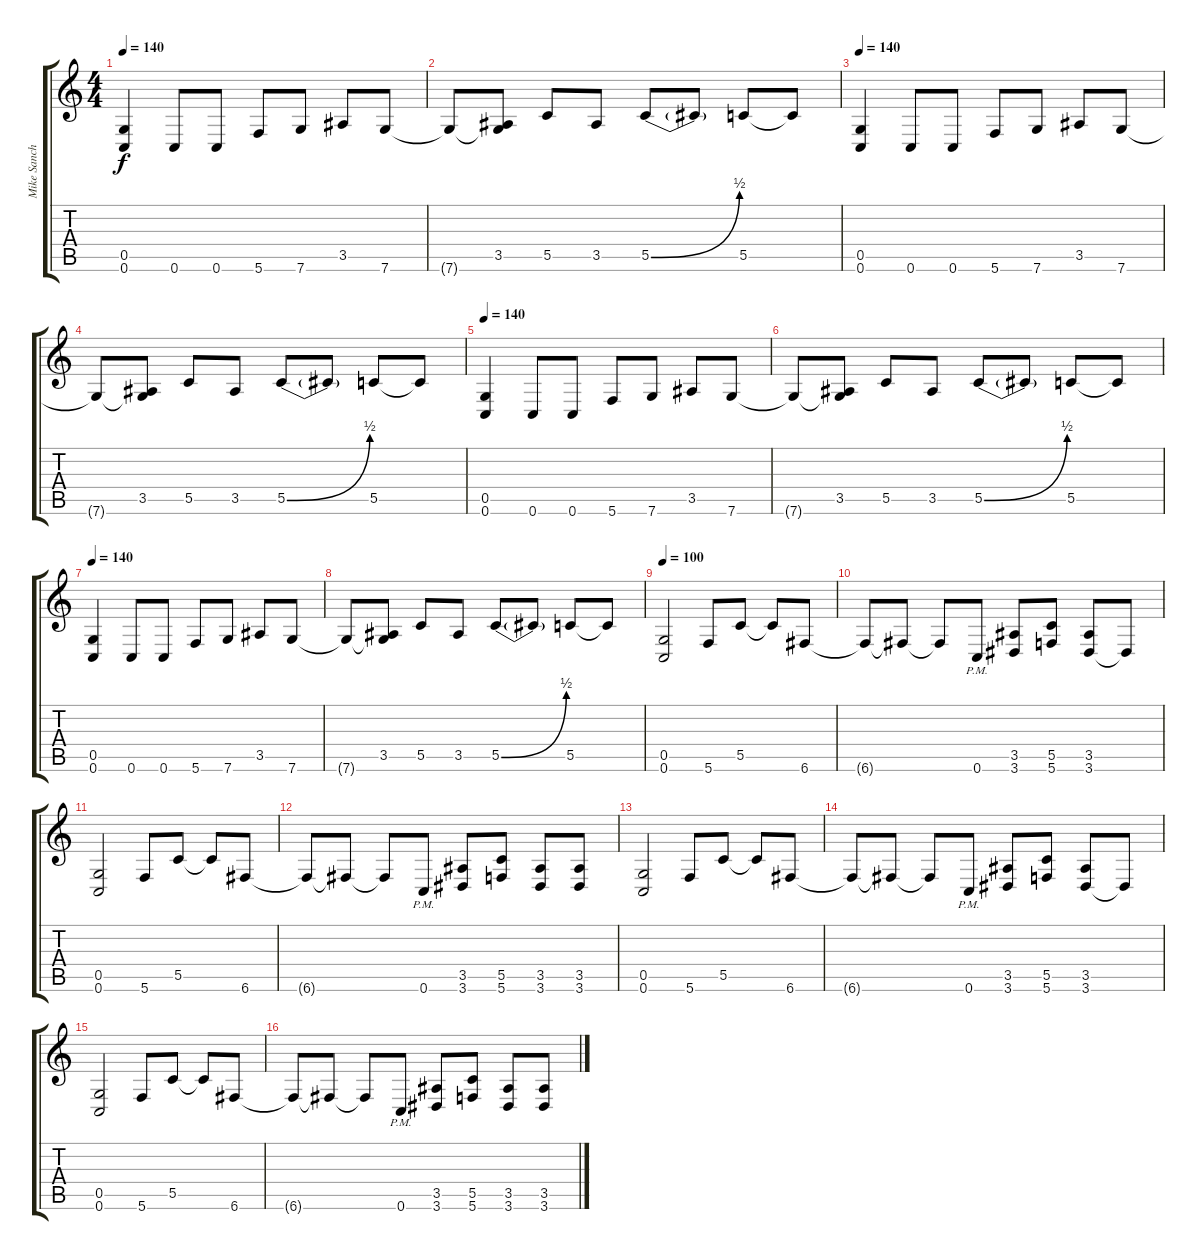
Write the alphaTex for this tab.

\track ("Mike Sanchez" "Mike Sanch") {instrument distortionguitar}
\staff {score tabs}
\tuning (D4 A3 F3 C3 G2 C2) {hide}
\ts (4 4)
\tempo 140
\clef g2
\ks c
(0.5 0.6).4{dy f} 0.6.8 0.6.8 5.6.8 7.6.8 3.5.8 7.6.8 |
7.6{t}.8 (3.5 7.6{t}).8 5.5.8 3.5.8 5.5{be (bend 0 0 60 2)}.8 5.5{t}.8 5.5.8 5.5{t}.8 |
\tempo 140
(0.5 0.6).4 0.6.8 0.6.8 5.6.8 7.6.8 3.5.8 7.6.8 |
7.6{t}.8 (3.5 7.6{t}).8 5.5.8 3.5.8 5.5{be (bend 0 0 60 2)}.8 5.5{t}.8 5.5.8 5.5{t}.8 |
\tempo 140
(0.5 0.6).4 0.6.8 0.6.8 5.6.8 7.6.8 3.5.8 7.6.8 |
7.6{t}.8 (3.5 7.6{t}).8 5.5.8 3.5.8 5.5{be (bend 0 0 60 2)}.8 5.5{t}.8 5.5.8 5.5{t}.8 |
\tempo 140
(0.5 0.6).4 0.6.8 0.6.8 5.6.8 7.6.8 3.5.8 7.6.8 |
7.6{t}.8 (3.5 7.6{t}).8 5.5.8 3.5.8 5.5{be (bend 0 0 60 2)}.8 5.5{t}.8 5.5.8 5.5{t}.8 |
\tempo 100
(0.5 0.6).2 5.6.8 5.5.8 5.5{t}.8 6.6.8 |
6.6{t}.8 6.6{t}.8 6.6{t}.8 0.6{pm}.8 (3.5 3.6).8 (5.5 5.6).8 (3.5 3.6).8 3.6{t}.8 |
(0.5 0.6).2 5.6.8 5.5.8 5.5{t}.8 6.6.8 |
6.6{t}.8 6.6{t}.8 6.6{t}.8 0.6{pm}.8 (3.5 3.6).8 (5.5 5.6).8 (3.5 3.6).8 (3.5 3.6).8 |
(0.5 0.6).2 5.6.8 5.5.8 5.5{t}.8 6.6.8 |
6.6{t}.8 6.6{t}.8 6.6{t}.8 0.6{pm}.8 (3.5 3.6).8 (5.5 5.6).8 (3.5 3.6).8 3.6{t}.8 |
(0.5 0.6).2 5.6.8 5.5.8 5.5{t}.8 6.6.8 |
6.6{t}.8 6.6{t}.8 6.6{t}.8 0.6{pm}.8 (3.5 3.6).8 (5.5 5.6).8 (3.5 3.6).8 (3.5 3.6).8
